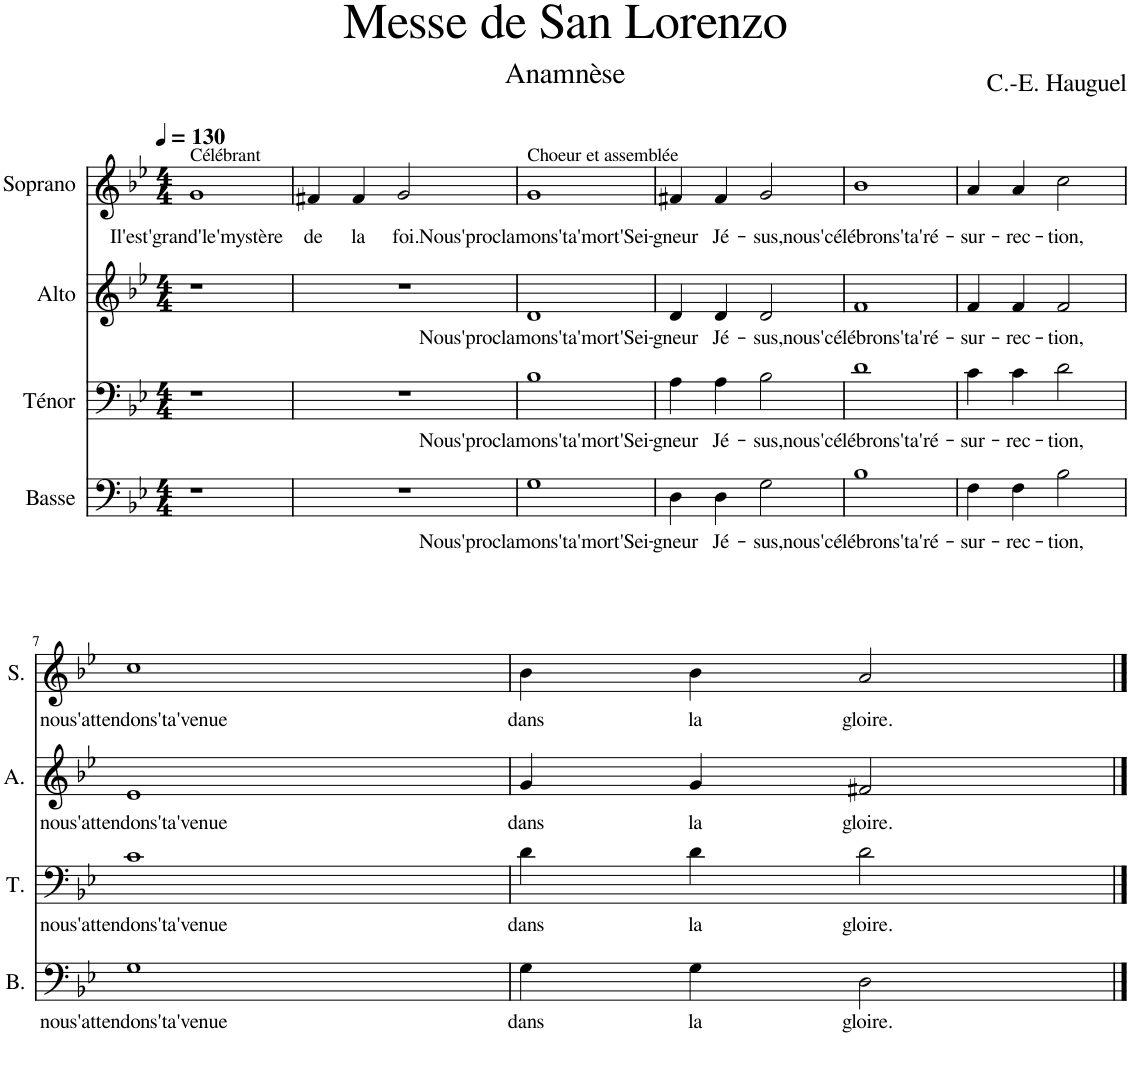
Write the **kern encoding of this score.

**kern	**text	**kern	**text	**kern	**text	**kern	**text
*part4	*part4	*part3	*part3	*part2	*part2	*part1	*part1
*staff4	*staff4	*staff3	*staff3	*staff2	*staff2	*staff1	*staff1
*I"Basse	*	*I"Ténor	*	*I"Alto	*	*I"Soprano	*
*I'B.	*	*I'T.	*	*I'A.	*	*I'S.	*
*clefF4	*	*clefF4	*	*clefG2	*	*clefG2	*
*k[b-e-]	*	*k[b-e-]	*	*k[b-e-]	*	*k[b-e-]	*
*M4/4	*	*M4/4	*	*M4/4	*	*M4/4	*
*MM130	*	*MM130	*	*MM130	*	*MM130	*
=1	=1	=1	=1	=1	=1	=1	=1
!	!	!	!	!	!	!LO:TX:a:t=Célébrant	!
!	!	!	!	!	!	!	!LO:LY:b
1r	.	1r	.	1r	.	1g	Il'est'grand'le'mystère
=2	=2	=2	=2	=2	=2	=2	=2
!	!	!	!	!	!	!	!LO:LY:b
1r	.	1r	.	1r	.	4f#X/	de
!	!	!	!	!	!	!	!LO:LY:b
.	.	.	.	.	.	4f#/	la
!	!	!	!	!	!	!	!LO:LY:b
.	.	.	.	.	.	2g/	foi.
=3	=3	=3	=3	=3	=3	=3	=3
!	!	!	!	!	!	!LO:TX:a:t=Choeur et assemblée	!
!	!LO:LY:b	!	!LO:LY:b	!	!LO:LY:b	!	!LO:LY:b
1G	Nous'proclamons'ta'mort'Sei-	1B-	Nous'proclamons'ta'mort'Sei-	1d	Nous'proclamons'ta'mort'Sei-	1g	Nous'proclamons'ta'mort'Sei-
=4	=4	=4	=4	=4	=4	=4	=4
!	!LO:LY:b	!	!LO:LY:b	!	!LO:LY:b	!	!LO:LY:b
4D\	-gneur	4A\	-gneur	4d/	-gneur	4f#X/	-gneur
!	!LO:LY:b	!	!LO:LY:b	!	!LO:LY:b	!	!LO:LY:b
4D\	Jé-	4A\	Jé-	4d/	Jé-	4f#/	Jé-
!	!LO:LY:b	!	!LO:LY:b	!	!LO:LY:b	!	!LO:LY:b
2G\	-sus,	2B-\	-sus,	2d/	-sus,	2g/	-sus,
=5	=5	=5	=5	=5	=5	=5	=5
!	!LO:LY:b	!	!LO:LY:b	!	!LO:LY:b	!	!LO:LY:b
1B-	nous'célébrons'ta'ré-	1d	nous'célébrons'ta'ré-	1f	nous'célébrons'ta'ré-	1b-	nous'célébrons'ta'ré-
=6	=6	=6	=6	=6	=6	=6	=6
!	!LO:LY:b	!	!LO:LY:b	!	!LO:LY:b	!	!LO:LY:b
4F\	-sur-	4c\	-sur-	4f/	-sur-	4a/	-sur-
!	!LO:LY:b	!	!LO:LY:b	!	!LO:LY:b	!	!LO:LY:b
4F\	-rec-	4c\	-rec-	4f/	-rec-	4a/	-rec-
!	!LO:LY:b	!	!LO:LY:b	!	!LO:LY:b	!	!LO:LY:b
2B-\	-tion,	2d\	-tion,	2f/	-tion,	2cc\	-tion,
!!LO:LB:g=z
=7	=7	=7	=7	=7	=7	=7	=7
!	!LO:LY:b	!	!LO:LY:b	!	!LO:LY:b	!	!LO:LY:b
1G	nous'attendons'ta'venue	1c	nous'attendons'ta'venue	1e-	nous'attendons'ta'venue	1cc	nous'attendons'ta'venue
=8	=8	=8	=8	=8	=8	=8	=8
!	!LO:LY:b	!	!LO:LY:b	!	!LO:LY:b	!	!LO:LY:b
4G\	dans	4d\	dans	4g/	dans	4b-\	dans
!	!LO:LY:b	!	!LO:LY:b	!	!LO:LY:b	!	!LO:LY:b
4G\	la	4d\	la	4g/	la	4b-\	la
!	!LO:LY:b	!	!LO:LY:b	!	!LO:LY:b	!	!LO:LY:b
2D\	gloire.	2d\	gloire.	2f#X/	gloire.	2a/	gloire.
==	==	==	==	==	==	==	==
*-	*-	*-	*-	*-	*-	*-	*-
